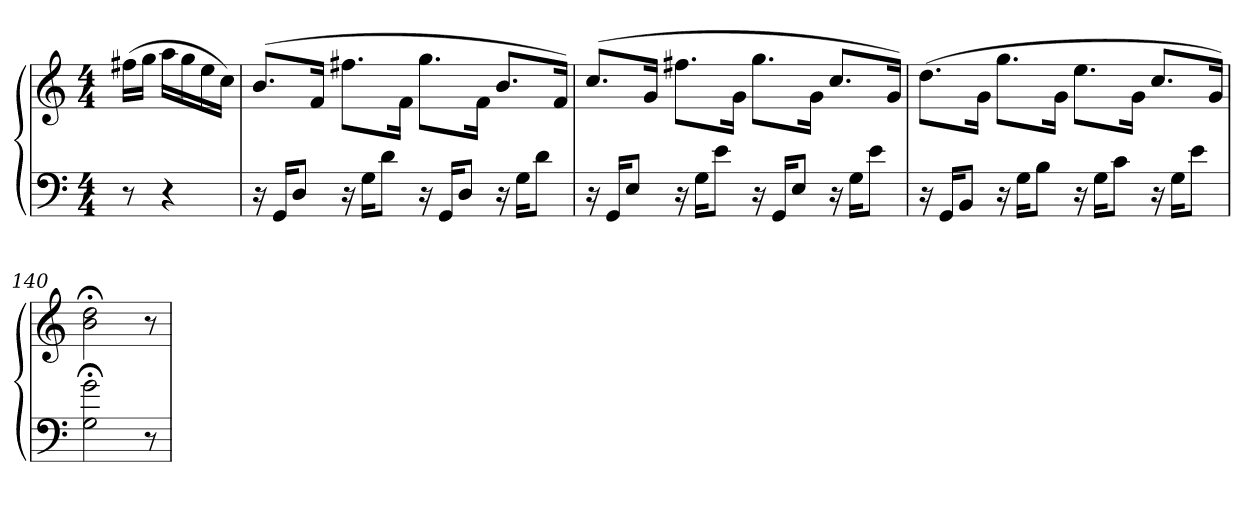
**kern	**kern
*part1	*part1
*staff2	*staff1
*clefF4	*clefG2
*k[]	*k[]
*C:	*C:
*M4/4	*M4/4
=	=
8r	(16ff#XLL
.	16ggJJ
4r	16aaLL
.	16gg
.	16ee
.	16ccJJ)
=137	=137
16r	(8.bL
16GGKL	.
8DJ	.
.	16fJk
16r	8.ff#XL
16GKL	.
8dJ	.
.	16fJk
16r	8.ggL
16GGKL	.
8DJ	.
.	16fJk
16r	8.bL
16GKL	.
8dJ	.
.	16fJk)
=138	=138
16r	(8.ccL
16GGKL	.
8EJ	.
.	16gJk
16r	8.ff#XL
16GKL	.
8eJ	.
.	16gJk
16r	8.ggL
16GGKL	.
8EJ	.
.	16gJk
16r	8.ccL
16GKL	.
8eJ	.
.	16gJk)
=139	=139
16r	(8.ddL
16GGKL	.
8BBJ	.
.	16gJk
16r	8.ggL
16GKL	.
8BJ	.
.	16gJk
16r	8.eeL
16GKL	.
8cJ	.
.	16gJk
16r	8.ccL
16GKL	.
8eJ	.
.	16gJk)
=140	=140
2G;< 2g;<	2b;< 2dd;<
8r	8r
=	=
*-	*-
